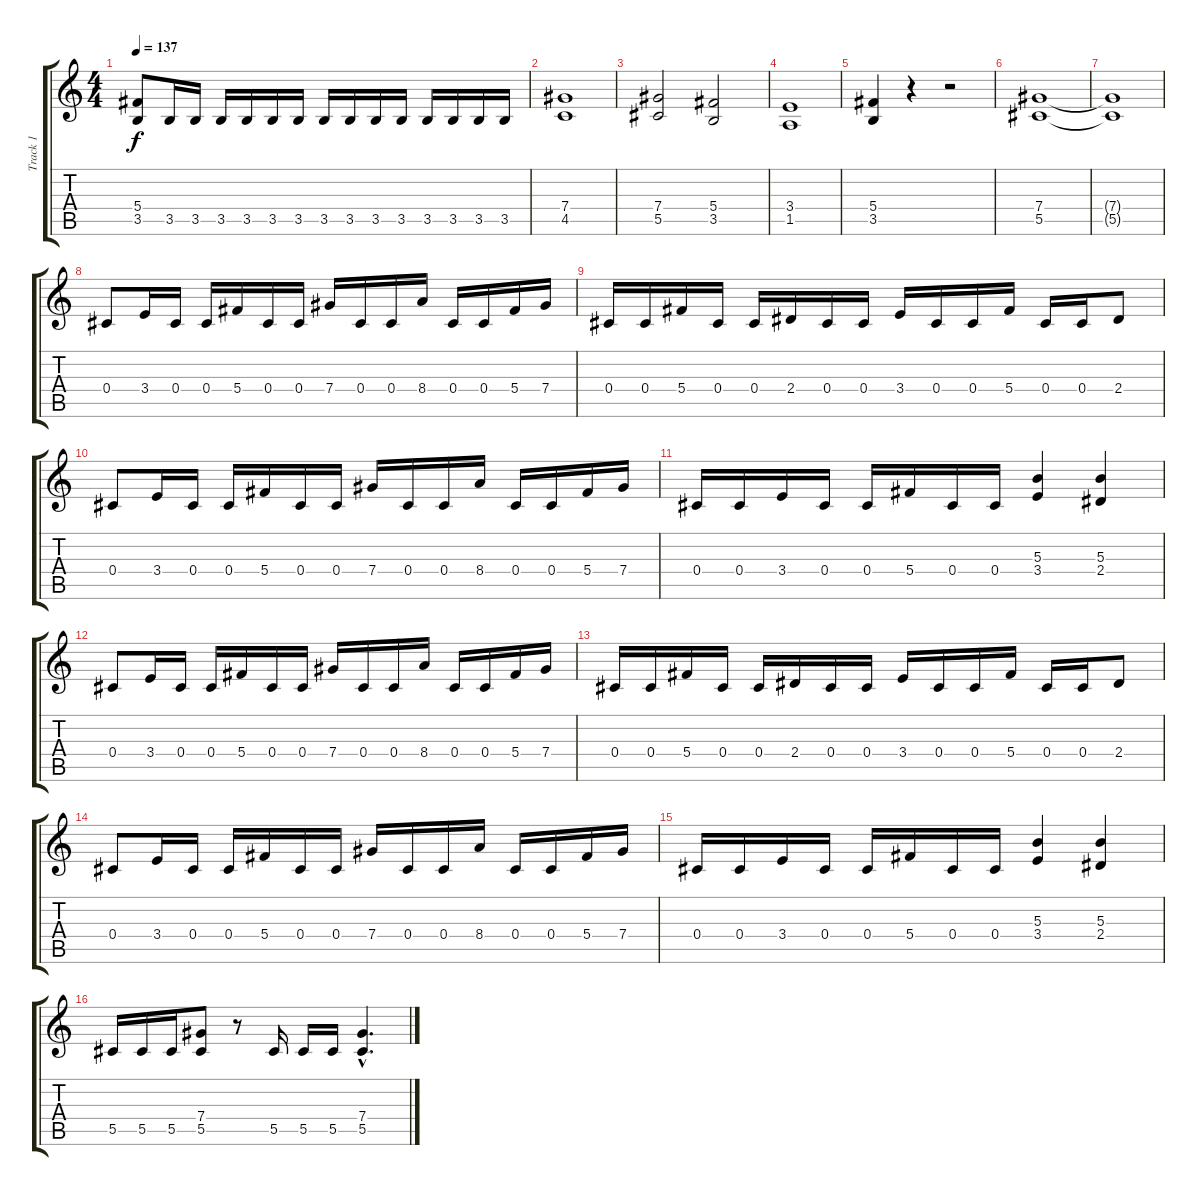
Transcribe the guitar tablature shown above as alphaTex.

\track ("Track 1" "Track 1") {instrument distortionguitar}
\staff {score tabs}
\tuning (Eb4 Bb3 Gb3 Db3 Ab2 Eb2) {hide}
\ts (4 4)
\tempo 137
\clef g2
\ks c
(5.4 3.5).8{dy f} 3.5.16 3.5.16 3.5.16 3.5.16 3.5.16 3.5.16 3.5.16 3.5.16 3.5.16 3.5.16 3.5.16 3.5.16 3.5.16 3.5.16 |
(7.4 4.5).1 |
(7.4 5.5).2 (5.4 3.5).2 |
(3.4 1.5).1 |
(5.4 3.5).4 r.4 r.2 |
(7.4 5.5).1 |
(7.4{t} 5.5{t}).1 |
0.4.8 3.4.16 0.4.16 0.4.16 5.4.16 0.4.16 0.4.16 7.4.16 0.4.16 0.4.16 8.4.16 0.4.16 0.4.16 5.4.16 7.4.16 |
0.4.16 0.4.16 5.4.16 0.4.16 0.4.16 2.4.16 0.4.16 0.4.16 3.4.16 0.4.16 0.4.16 5.4.16 0.4.16 0.4.16 2.4.8 |
0.4.8 3.4.16 0.4.16 0.4.16 5.4.16 0.4.16 0.4.16 7.4.16 0.4.16 0.4.16 8.4.16 0.4.16 0.4.16 5.4.16 7.4.16 |
0.4.16 0.4.16 3.4.16 0.4.16 0.4.16 5.4.16 0.4.16 0.4.16 (5.3 3.4).4 (5.3 2.4).4 |
0.4.8 3.4.16 0.4.16 0.4.16 5.4.16 0.4.16 0.4.16 7.4.16 0.4.16 0.4.16 8.4.16 0.4.16 0.4.16 5.4.16 7.4.16 |
0.4.16 0.4.16 5.4.16 0.4.16 0.4.16 2.4.16 0.4.16 0.4.16 3.4.16 0.4.16 0.4.16 5.4.16 0.4.16 0.4.16 2.4.8 |
0.4.8 3.4.16 0.4.16 0.4.16 5.4.16 0.4.16 0.4.16 7.4.16 0.4.16 0.4.16 8.4.16 0.4.16 0.4.16 5.4.16 7.4.16 |
0.4.16 0.4.16 3.4.16 0.4.16 0.4.16 5.4.16 0.4.16 0.4.16 (5.3 3.4).4 (5.3 2.4).4 |
5.5.16 5.5.16 5.5.16 (7.4 5.5).8 r.8 5.5.16 5.5.16 5.5.16 (7.4{hac} 5.5{hac}).4{d}
